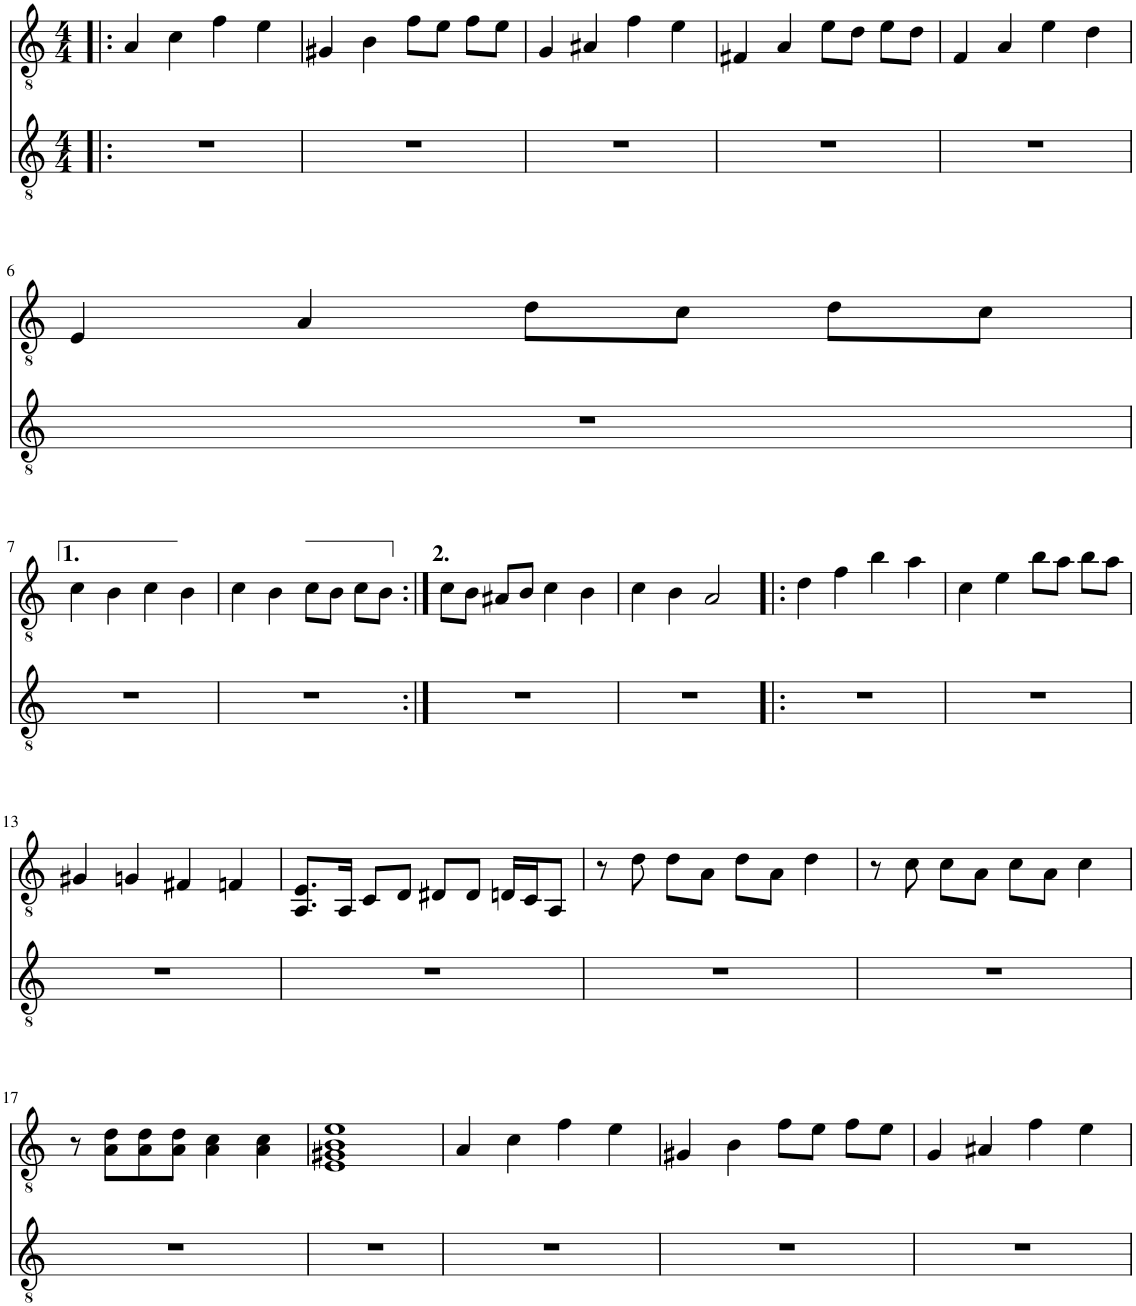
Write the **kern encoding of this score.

**kern	**kern
*part1	*part1
*staff2	*staff1
*I"Electric Guitar	*
*I'Elec Gtr	*
*clefGv2	*clefGv2
*	*k[]
*M4/4	*M4/4
=1!|:	=1!|:
1r	4A/
.	4c\
.	4f\
.	4e\
=2	=2
1r	4G#X/
.	4B\
.	8f\L
.	8e\J
.	8f\L
.	8e\J
=3	=3
1r	4G/
.	4A#X/
.	4f\
.	4e\
=4	=4
1r	4F#X/
.	4A/
.	8e\L
.	8d\J
.	8e\L
.	8d\J
=5	=5
1r	4F/
.	4A/
.	4e\
.	4d\
!!LO:LB:g=z
=6	=6
1r	4E/
.	4A/
.	8d\L
.	8c\J
.	8d\L
.	8c\J
!!LO:LB:g=z
=7	=7
1r	4c\
.	4B\
.	4c\
.	4B\
=8	=8
1r	4c\
.	4B\
.	8c\L
.	8B\J
.	8c\L
.	8B\J
=9:|!	=9:|!
1r	8c\L
.	8B\J
.	8A#X/L
.	8B/J
.	4c\
.	4B\
=10	=10
1r	4c\
.	4B\
.	2A/
=11!|:	=11!|:
1r	4d\
.	4f\
.	4b\
.	4a\
=12	=12
1r	4c\
.	4e\
.	8b\L
.	8a\J
.	8b\L
.	8a\J
!!LO:LB:g=z
=13	=13
1r	4G#X/
.	4Gn/
.	4F#X/
.	4Fn/
=14	=14
1r	8.AA/ 8.E/L
.	16AA/Jk
.	8C/L
.	8D/J
.	8D#X/L
.	8D#/J
.	16Dn/LL
.	16C/J
.	8AA/J
=15	=15
1r	8r
.	8d\
.	8d\L
.	8A\J
.	8d\L
.	8A\J
.	4d\
=16	=16
1r	8r
.	8c\
.	8c\L
.	8A\J
.	8c\L
.	8A\J
.	4c\
!!LO:LB:g=z
=17	=17
1r	8r
.	8A\ 8d\L
.	8A\ 8d\
.	8A\ 8d\J
.	4A\ 4c\
.	4A\ 4c\
=18	=18
1r	1E 1G#X 1B 1e
=19	=19
1r	4A/
.	4c\
.	4f\
.	4e\
=20	=20
1r	4G#X/
.	4B\
.	8f\L
.	8e\J
.	8f\L
.	8e\J
=21	=21
1r	4G/
.	4A#X/
.	4f\
.	4e\
=	=
*-	*-
